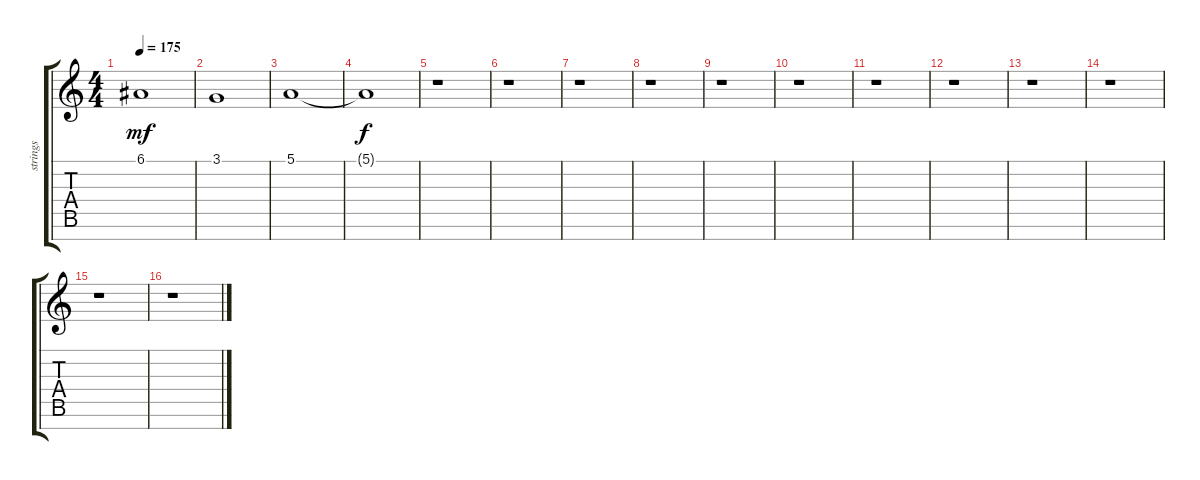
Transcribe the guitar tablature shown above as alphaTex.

\track ("strings" "strings") {instrument stringensemble1}
\staff {score tabs}
\tuning (E4 B3 G3 D3 A2 E2 B1) {hide}
\ts (4 4)
\tempo 175
\clef g2
\ks c
6.1.1{dy mf} |
3.1.1 |
5.1.1 |
5.1{t}.1{dy f} |
r.1 |
r.1 |
r.1 |
r.1 |
r.1 |
r.1 |
r.1 |
r.1 |
r.1 |
r.1 |
r.1 |
r.1
